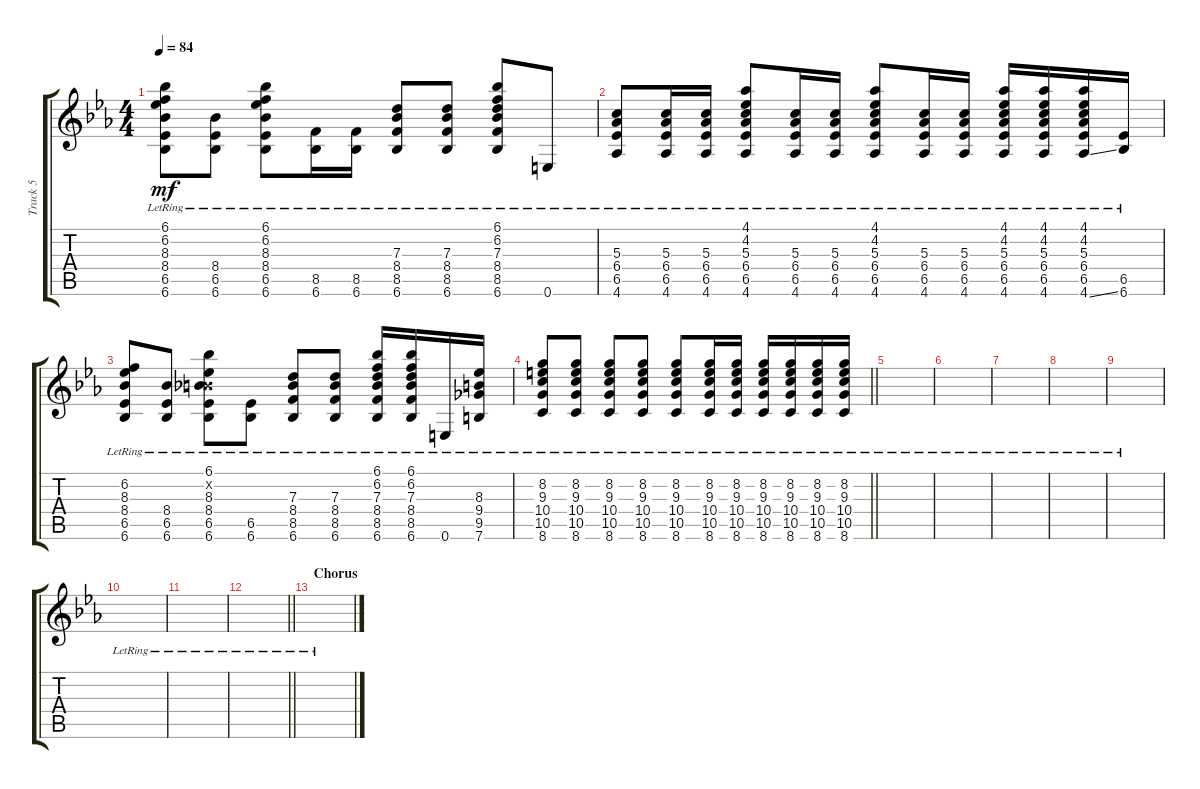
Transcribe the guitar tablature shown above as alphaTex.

\track ("Track 5" "Track 5") {instrument electricguitarjazz}
\staff {score tabs}
\tuning (E4 B3 G3 D3 A2 E2) {hide}
\ts (4 4)
\tempo 84
\clef g2
\ks eb
(6.1{lr} 6.2{lr} 8.3{lr} 8.4{lr} 6.5{lr} 6.6{lr}).8{dy mf} (8.4{lr} 6.5{lr} 6.6{lr}).8 (6.1{lr} 6.2{lr} 8.3{lr} 8.4{lr} 6.5{lr} 6.6{lr}).8 (8.5{lr} 6.6{lr}).16 (8.5{lr} 6.6{lr}).16 (7.3{lr} 8.4{lr} 8.5{lr} 6.6{lr}).8 (7.3{lr} 8.4{lr} 8.5{lr} 6.6{lr}).8 (6.1{lr} 6.2{lr} 7.3{lr} 8.4{lr} 8.5{lr} 6.6{lr}).8 0.6{lr}.8 |
(5.3{lr} 6.4{lr} 6.5{lr} 4.6{lr}).8 (5.3{lr} 6.4{lr} 6.5{lr} 4.6{lr}).16 (5.3{lr} 6.4{lr} 6.5{lr} 4.6{lr}).16 (4.1{lr} 4.2{lr} 5.3{lr} 6.4{lr} 6.5{lr} 4.6{lr}).8 (5.3{lr} 6.4{lr} 6.5{lr} 4.6{lr}).16 (5.3{lr} 6.4{lr} 6.5{lr} 4.6{lr}).16 (4.1{lr} 4.2{lr} 5.3{lr} 6.4{lr} 6.5{lr} 4.6{lr}).8 (5.3{lr} 6.4{lr} 6.5{lr} 4.6{lr}).16 (5.3{lr} 6.4{lr} 6.5{lr} 4.6{lr}).16 (4.1{lr} 4.2{lr} 5.3{lr} 6.4{lr} 6.5{lr} 4.6{lr}).16 (4.1{lr} 4.2{lr} 5.3{lr} 6.4{lr} 6.5{lr} 4.6{lr}).16 (4.1{lr} 4.2{lr} 5.3{lr} 6.4{lr} 6.5{lr} 4.6{ss lr}).16 (6.5{lr} 6.6{lr}).16 |
(6.2{lr} 8.3{lr} 8.4{lr} 6.5{lr} 6.6{lr}).8 (8.4{lr} 6.5{lr} 6.6{lr}).8 (6.1{lr} 0.2{x} 8.3{lr} 8.4{lr} 6.5{lr} 6.6{lr}).8 (6.5{lr} 6.6{lr}).8 (7.3{lr} 8.4{lr} 8.5{lr} 6.6{lr}).8 (7.3{lr} 8.4{lr} 8.5{lr} 6.6{lr}).8 (6.1{lr} 6.2{lr} 7.3{lr} 8.4{lr} 8.5{lr} 6.6{lr}).16 (6.1{lr} 6.2{lr} 7.3{lr} 8.4{lr} 8.5{lr} 6.6{lr}).16 0.6{lr}.16 (8.3{lr} 9.4{lr} 9.5{lr} 7.6{lr}).16 |
\barLineRight lightlight
(8.2{lr} 9.3{lr} 10.4{lr} 10.5{lr} 8.6{lr}).8 (8.2{lr} 9.3{lr} 10.4{lr} 10.5{lr} 8.6{lr}).8 (8.2{lr} 9.3{lr} 10.4{lr} 10.5{lr} 8.6{lr}).8 (8.2{lr} 9.3{lr} 10.4{lr} 10.5{lr} 8.6{lr}).8 (8.2{lr} 9.3{lr} 10.4{lr} 10.5{lr} 8.6{lr}).8 (8.2{lr} 9.3{lr} 10.4{lr} 10.5{lr} 8.6{lr}).16 (8.2{lr} 9.3{lr} 10.4{lr} 10.5{lr} 8.6{lr}).16 (8.2{lr} 9.3{lr} 10.4{lr} 10.5{lr} 8.6{lr}).16 (8.2{lr} 9.3{lr} 10.4{lr} 10.5{lr} 8.6{lr}).16 (8.2{lr} 9.3{lr} 10.4{lr} 10.5{lr} 8.6{lr}).16 (8.2{lr} 9.3{lr} 10.4{lr} 10.5{lr} 8.6{lr}).16 |
|
|
|
|
|
|
|
\barLineRight lightlight
|
\section ("" "Chorus")
